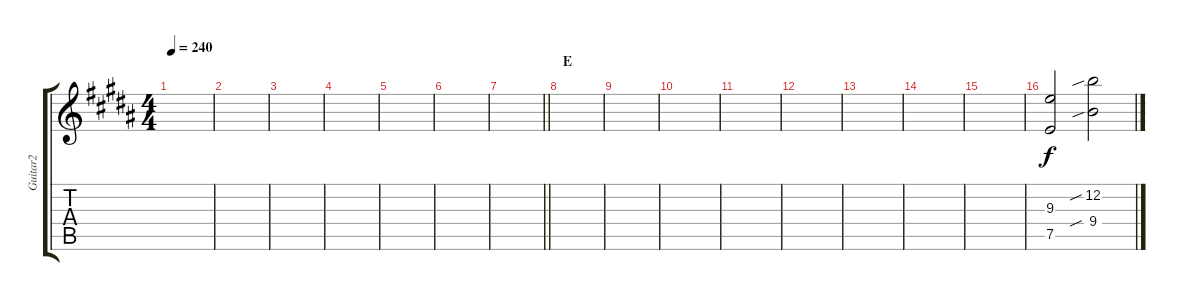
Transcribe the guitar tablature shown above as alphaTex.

\track ("Guitar2" "Guitar2") {instrument distortionguitar}
\staff {score tabs}
\tuning (E4 B3 G3 D3 A2 E2) {hide}
\ts (4 4)
\tempo 240
\clef g2
\ks b
|
|
|
|
|
|
\barLineRight lightlight
|
\section ("" "E")
|
|
|
|
|
|
|
|
(9.3 7.5).2 (12.2{sib} 9.4{sib}).2
